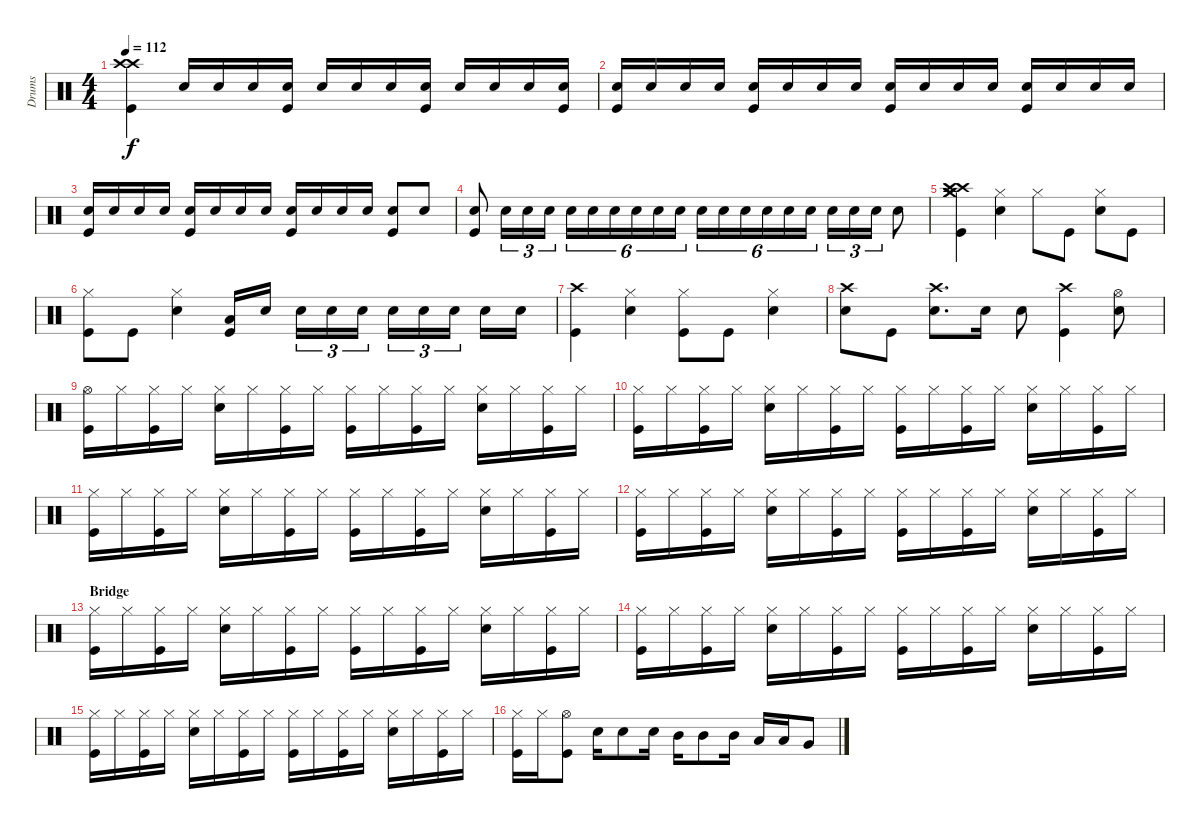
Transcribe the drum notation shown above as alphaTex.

\track ("Drums" "Drums") {instrument percussion}
\staff {score}
\articulation defaults
\ts (4 4)
\tempo 112
\clef neutral
\ks c
("Crash high (hit)" "Crash high (hit)" "Kick (hit)").4{dy f} "Snare (hit) 2".16 "Snare (hit) 2".16 "Snare (hit) 2".16 ("Snare (hit) 2" "Kick (hit)").16 "Snare (hit) 2".16 "Snare (hit) 2".16 "Snare (hit) 2".16 ("Snare (hit) 2" "Kick (hit)").16 "Snare (hit) 2".16 "Snare (hit) 2".16 "Snare (hit) 2".16 ("Snare (hit) 2" "Kick (hit)").16 |
("Snare (hit) 2" "Kick (hit)").16 "Snare (hit) 2".16 "Snare (hit) 2".16 "Snare (hit) 2".16 ("Snare (hit) 2" "Kick (hit)").16 "Snare (hit) 2".16 "Snare (hit) 2".16 "Snare (hit) 2".16 ("Snare (hit) 2" "Kick (hit)").16 "Snare (hit) 2".16 "Snare (hit) 2".16 "Snare (hit) 2".16 ("Snare (hit) 2" "Kick (hit)").16 "Snare (hit) 2".16 "Snare (hit) 2".16 "Snare (hit) 2".16 |
("Snare (hit) 2" "Kick (hit)").16 "Snare (hit) 2".16 "Snare (hit) 2".16 "Snare (hit) 2".16 ("Snare (hit) 2" "Kick (hit)").16 "Snare (hit) 2".16 "Snare (hit) 2".16 "Snare (hit) 2".16 ("Snare (hit) 2" "Kick (hit)").16 "Snare (hit) 2".16 "Snare (hit) 2".16 "Snare (hit) 2".16 ("Snare (hit) 2" "Kick (hit)").8 "Snare (hit) 2".8 |
("Snare (hit) 2" "Kick (hit)").8 "Snare (hit) 2".16{tu (3 2)} "Snare (hit) 2".16{tu (3 2)} "Snare (hit) 2".16{tu (3 2)} "Snare (hit) 2".16{tu (6 4)} "Snare (hit) 2".16{tu (6 4)} "Snare (hit) 2".16{tu (6 4)} "Snare (hit) 2".16{tu (6 4)} "Snare (hit) 2".16{tu (6 4)} "Snare (hit) 2".16{tu (6 4)} "Snare (hit) 2".16{tu (6 4)} "Snare (hit) 2".16{tu (6 4)} "Snare (hit) 2".16{tu (6 4)} "Snare (hit) 2".16{tu (6 4)} "Snare (hit) 2".16{tu (6 4)} "Snare (hit) 2".16{tu (6 4)} "Snare (hit) 2".16{tu (3 2)} "Snare (hit) 2".16{tu (3 2)} "Snare (hit) 2".16{tu (3 2)} "Snare (hit) 2".8 |
("Crash high (hit)" "Crash medium (hit)" "Crash high (hit)" "Crash medium (hit)" "Kick (hit)").4{volume 12} ("Hi-Hat (closed)" "Snare (hit) 2").4 "Hi-Hat (closed)".8 "Kick (hit)".8 ("Hi-Hat (closed)" "Snare (hit) 2").8 "Kick (hit)".8 |
("Hi-Hat (closed)" "Kick (hit)").8 "Kick (hit)".8 ("Hi-Hat (closed)" "Snare (hit) 2").4 ("Low Tom (hit)" "Kick (hit)").16 "Snare (hit) 2".16 "Snare (hit) 2".16{tu (3 2)} "Snare (hit) 2".16{tu (3 2)} "Snare (hit) 2".16{tu (3 2)} "Snare (hit) 2".16{tu (3 2)} "Snare (hit) 2".16{tu (3 2)} "Snare (hit) 2".16{tu (3 2)} "Snare (hit) 2".16 "Snare (hit) 2".16 |
("Crash high (hit)" "Kick (hit)").4 ("Hi-Hat (closed)" "Snare (hit) 2").4 ("Hi-Hat (closed)" "Kick (hit)").8 "Kick (hit)".8 ("Hi-Hat (closed)" "Snare (hit) 2").4 |
("Crash high (hit)" "Snare (hit) 2").8 "Kick (hit)".8 ("Crash high (hit)" "Snare (hit) 2").8{d} "Snare (hit) 2".16 "Snare (hit) 2".8 ("Crash high (hit)" "Kick (hit)").4 ("Hi-Hat (open)" "Snare (hit) 2").8 |
("Hi-Hat (open)" "Kick (hit)").16 "Hi-Hat (closed)".16 ("Hi-Hat (closed)" "Kick (hit)").16 "Hi-Hat (closed)".16 ("Hi-Hat (closed)" "Snare (hit) 2").16 "Hi-Hat (closed)".16 ("Hi-Hat (closed)" "Kick (hit)").16 "Hi-Hat (closed)".16 ("Hi-Hat (closed)" "Kick (hit)").16 "Hi-Hat (closed)".16 ("Hi-Hat (closed)" "Kick (hit)").16 "Hi-Hat (closed)".16 ("Hi-Hat (closed)" "Snare (hit) 2").16 "Hi-Hat (closed)".16 ("Hi-Hat (closed)" "Kick (hit)").16 "Hi-Hat (closed)".16 |
("Hi-Hat (closed)" "Kick (hit)").16 "Hi-Hat (closed)".16 ("Hi-Hat (closed)" "Kick (hit)").16 "Hi-Hat (closed)".16 ("Hi-Hat (closed)" "Snare (hit) 2").16 "Hi-Hat (closed)".16 ("Hi-Hat (closed)" "Kick (hit)").16 "Hi-Hat (closed)".16 ("Hi-Hat (closed)" "Kick (hit)").16 "Hi-Hat (closed)".16 ("Hi-Hat (closed)" "Kick (hit)").16 "Hi-Hat (closed)".16 ("Hi-Hat (closed)" "Snare (hit) 2").16 "Hi-Hat (closed)".16 ("Hi-Hat (closed)" "Kick (hit)").16 "Hi-Hat (closed)".16 |
("Hi-Hat (closed)" "Kick (hit)").16 "Hi-Hat (closed)".16 ("Hi-Hat (closed)" "Kick (hit)").16 "Hi-Hat (closed)".16 ("Hi-Hat (closed)" "Snare (hit) 2").16 "Hi-Hat (closed)".16 ("Hi-Hat (closed)" "Kick (hit)").16 "Hi-Hat (closed)".16 ("Hi-Hat (closed)" "Kick (hit)").16 "Hi-Hat (closed)".16 ("Hi-Hat (closed)" "Kick (hit)").16 "Hi-Hat (closed)".16 ("Hi-Hat (closed)" "Snare (hit) 2").16 "Hi-Hat (closed)".16 ("Hi-Hat (closed)" "Kick (hit)").16 "Hi-Hat (closed)".16 |
("Hi-Hat (closed)" "Kick (hit)").16 "Hi-Hat (closed)".16 ("Hi-Hat (closed)" "Kick (hit)").16 "Hi-Hat (closed)".16 ("Hi-Hat (closed)" "Snare (hit) 2").16 "Hi-Hat (closed)".16 ("Hi-Hat (closed)" "Kick (hit)").16 "Hi-Hat (closed)".16 ("Hi-Hat (closed)" "Kick (hit)").16 "Hi-Hat (closed)".16 ("Hi-Hat (closed)" "Kick (hit)").16 "Hi-Hat (closed)".16 ("Hi-Hat (closed)" "Snare (hit) 2").16 "Hi-Hat (closed)".16 ("Hi-Hat (closed)" "Kick (hit)").16 "Hi-Hat (closed)".16 |
\section ("" "Bridge")
("Hi-Hat (closed)" "Kick (hit)").16 "Hi-Hat (closed)".16 ("Hi-Hat (closed)" "Kick (hit)").16 "Hi-Hat (closed)".16 ("Hi-Hat (closed)" "Snare (hit) 2").16 "Hi-Hat (closed)".16 ("Hi-Hat (closed)" "Kick (hit)").16 "Hi-Hat (closed)".16 ("Hi-Hat (closed)" "Kick (hit)").16 "Hi-Hat (closed)".16 ("Hi-Hat (closed)" "Kick (hit)").16 "Hi-Hat (closed)".16 ("Hi-Hat (closed)" "Snare (hit) 2").16 "Hi-Hat (closed)".16 ("Hi-Hat (closed)" "Kick (hit)").16 "Hi-Hat (closed)".16 |
("Hi-Hat (closed)" "Kick (hit)").16 "Hi-Hat (closed)".16 ("Hi-Hat (closed)" "Kick (hit)").16 "Hi-Hat (closed)".16 ("Hi-Hat (closed)" "Snare (hit) 2").16 "Hi-Hat (closed)".16 ("Hi-Hat (closed)" "Kick (hit)").16 "Hi-Hat (closed)".16 ("Hi-Hat (closed)" "Kick (hit)").16 "Hi-Hat (closed)".16 ("Hi-Hat (closed)" "Kick (hit)").16 "Hi-Hat (closed)".16 ("Hi-Hat (closed)" "Snare (hit) 2").16 "Hi-Hat (closed)".16 ("Hi-Hat (closed)" "Kick (hit)").16 "Hi-Hat (closed)".16 |
("Hi-Hat (closed)" "Kick (hit)").16 "Hi-Hat (closed)".16 ("Hi-Hat (closed)" "Kick (hit)").16 "Hi-Hat (closed)".16 ("Hi-Hat (closed)" "Snare (hit) 2").16 "Hi-Hat (closed)".16 ("Hi-Hat (closed)" "Kick (hit)").16 "Hi-Hat (closed)".16 ("Hi-Hat (closed)" "Kick (hit)").16 "Hi-Hat (closed)".16 ("Hi-Hat (closed)" "Kick (hit)").16 "Hi-Hat (closed)".16 ("Hi-Hat (closed)" "Snare (hit) 2").16 "Hi-Hat (closed)".16 ("Hi-Hat (closed)" "Kick (hit)").16 "Hi-Hat (closed)".16 |
("Hi-Hat (closed)" "Kick (hit)").16 "Hi-Hat (closed)".16 ("Hi-Hat (open)" "Kick (hit)").8 "Snare (hit) 2".16 "Snare (hit) 2".8 "Snare (hit) 2".16 "Mid Tom (hit)".16 "Mid Tom (hit)".8 "Mid Tom (hit)".16 "Low Tom (hit)".16 "Low Tom (hit)".16 "Very Low Tom (hit)".8
